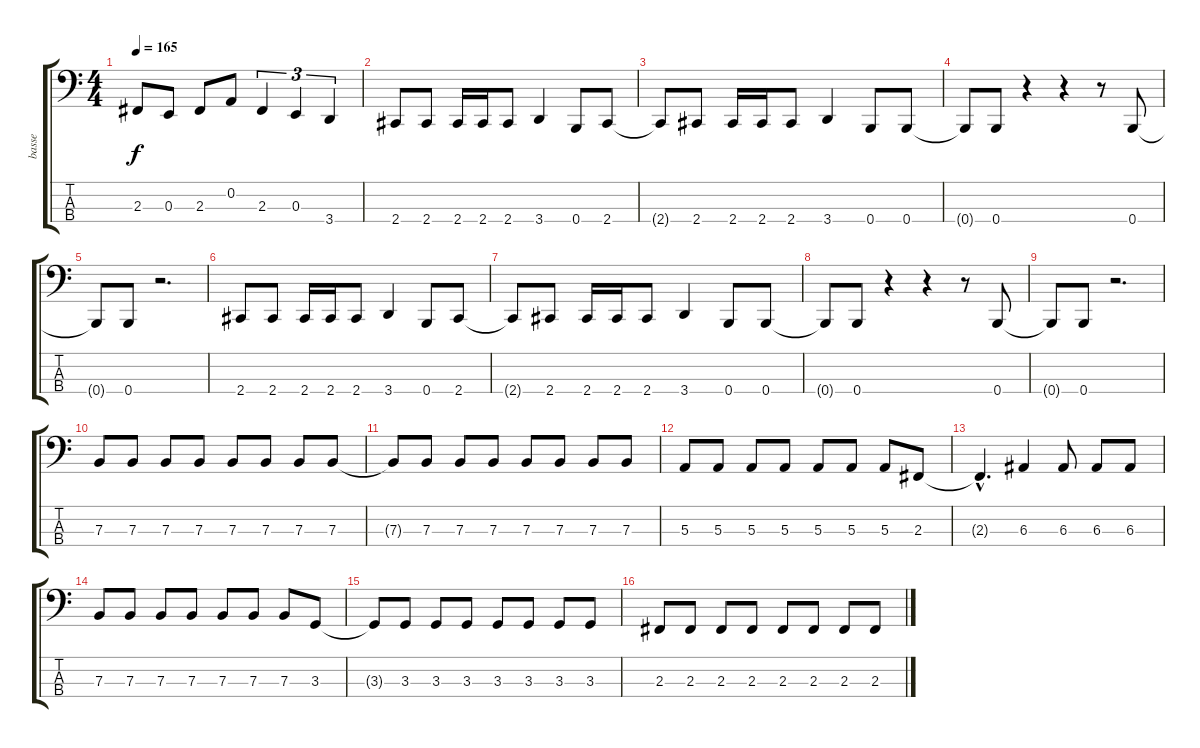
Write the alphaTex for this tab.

\track ("basse" "basse") {instrument electricbasspick}
\staff {score tabs}
\tuning (D2 A1 E1 B0) {hide}
\ts (4 4)
\tempo 165
\clef f4
\ks c
2.3.8{dy f} 0.3.8 2.3.8 0.2.8 2.3.4{tu (3 2)} 0.3.4{tu (3 2)} 3.4.4{tu (3 2)} |
2.4.8 2.4.8 2.4.16 2.4.16 2.4.8 3.4.4 0.4.8 2.4.8 |
2.4{t}.8 2.4.8 2.4.16 2.4.16 2.4.8 3.4.4 0.4.8 0.4.8 |
0.4{t}.8 0.4.8 r.4 r.4 r.8 0.4.8 |
0.4{t}.8 0.4.8 r.2{d} |
2.4.8 2.4.8 2.4.16 2.4.16 2.4.8 3.4.4 0.4.8 2.4.8 |
2.4{t}.8 2.4.8 2.4.16 2.4.16 2.4.8 3.4.4 0.4.8 0.4.8 |
0.4{t}.8 0.4.8 r.4 r.4 r.8 0.4.8 |
0.4{t}.8 0.4.8 r.2{d} |
7.3.8 7.3.8 7.3.8 7.3.8 7.3.8 7.3.8 7.3.8 7.3.8 |
7.3{t}.8 7.3.8 7.3.8 7.3.8 7.3.8 7.3.8 7.3.8 7.3.8 |
5.3.8 5.3.8 5.3.8 5.3.8 5.3.8 5.3.8 5.3.8 2.3.8 |
2.3{hac t}.4{d} 6.3.4 6.3.8 6.3.8 6.3.8 |
7.3.8 7.3.8 7.3.8 7.3.8 7.3.8 7.3.8 7.3.8 3.3.8 |
3.3{t}.8 3.3.8 3.3.8 3.3.8 3.3.8 3.3.8 3.3.8 3.3.8 |
2.3.8 2.3.8 2.3.8 2.3.8 2.3.8 2.3.8 2.3.8 2.3.8
